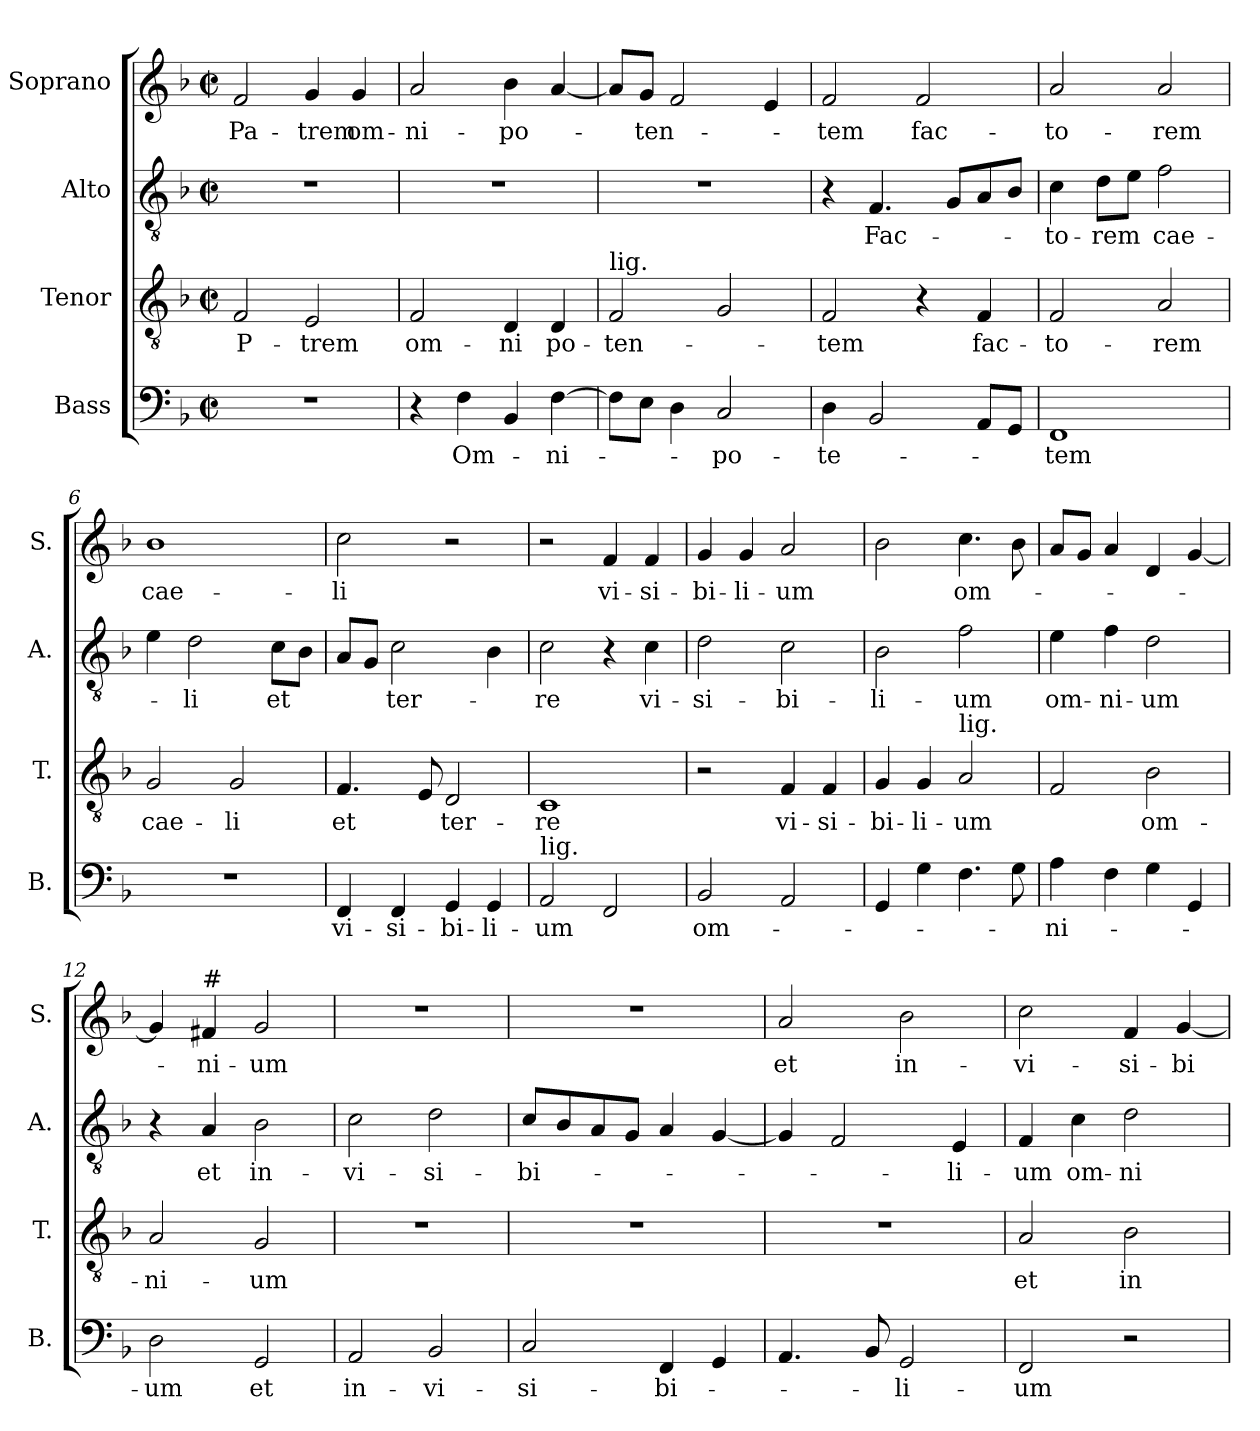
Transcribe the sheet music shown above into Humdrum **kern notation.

**kern	**text	**kern	**text	**kern	**text	**kern	**text
*part4	*part4	*part3	*part3	*part2	*part2	*part1	*part1
*staff4	*staff4	*staff3	*staff3	*staff2	*staff2	*staff1	*staff1
*I"Bass	*	*I"Tenor	*	*I"Alto	*	*I"Soprano	*
*I'B.	*	*I'T.	*	*I'A.	*	*I'S.	*
*clefF4	*	*clefGv2	*	*clefGv2	*	*clefG2	*
*k[b-]	*	*k[b-]	*	*k[b-]	*	*k[b-]	*
*M2/2	*	*M2/2	*	*M2/2	*	*M2/2	*
*met(c|)	*	*met(c|)	*	*met(c|)	*	*met(c|)	*
=1	=1	=1	=1	=1	=1	=1	=1
!	!	!	!LO:LY:b	!	!	!	!LO:LY:b
1r	.	2F/	P-	1r	.	2f/	Pa-
!	!	!	!LO:LY:b	!	!	!	!LO:LY:b
.	.	2E/	-trem	.	.	4g/	-trem
!	!	!	!	!	!	!	!LO:LY:b
.	.	.	.	.	.	4g/	om-
=2	=2	=2	=2	=2	=2	=2	=2
!	!	!	!LO:LY:b	!	!	!	!LO:LY:b
4r	.	2F/	om-	1r	.	2a/	-ni-
!	!LO:LY:b	!	!	!	!	!	!
4F\	Om-	.	.	.	.	.	.
!	!	!	!LO:LY:b	!	!	!	!LO:LY:b
4BB-/	.	4D/	-ni	.	.	4b-\	-po-
!	!LO:LY:b	!	!LO:LY:b	!	!	!	!
[4F\	-ni-	4D/	po-	.	.	[4a/	.
=3	=3	=3	=3	=3	=3	=3	=3
!	!	!LO:TX:a:t=lig.	!	!	!	!	!
!	!	!	!LO:LY:b	!	!	!	!
8F\L]	.	2F/	-ten-	1r	.	8a/L]	.
!	!	!	!	!	!	!	!LO:LY:b
8E\J	.	.	.	.	.	8g/J	-ten-
4D\	.	.	.	.	.	2f/	.
!	!LO:LY:b	!	!	!	!	!	!
2C/	-po-	2G/	.	.	.	.	.
.	.	.	.	.	.	4e/	.
=4	=4	=4	=4	=4	=4	=4	=4
!	!LO:LY:b	!	!LO:LY:b	!	!	!	!LO:LY:b
4D\	-te-	2F/	-tem	4r	.	2f/	-tem
!	!	!	!	!	!LO:LY:b	!	!
2BB-/	.	.	.	4.F/	Fac-	.	.
!	!	!	!	!	!	!	!LO:LY:b
.	.	4r	.	.	.	2f/	fac-
.	.	.	.	8G/L	.	.	.
!	!	!	!LO:LY:b	!	!	!	!
8AA/L	.	4F/	fac-	8A/	.	.	.
8GG/J	.	.	.	8B-/J	.	.	.
=5	=5	=5	=5	=5	=5	=5	=5
!	!LO:LY:b	!	!LO:LY:b	!	!LO:LY:b	!	!LO:LY:b
1FF	-tem	2F/	-to-	4c\	-to-	2a/	-to-
!	!	!	!	!	!LO:LY:b	!	!
.	.	.	.	8d\L	-rem	.	.
.	.	.	.	8e\J	.	.	.
!	!	!	!LO:LY:b	!	!LO:LY:b	!	!LO:LY:b
.	.	2A/	-rem	2f\	cae-	2a/	-rem
=6	=6	=6	=6	=6	=6	=6	=6
!	!	!	!LO:LY:b	!	!	!	!LO:LY:b
1r	.	2G/	cae-	4e\	.	1b-	cae-
!	!	!	!	!	!LO:LY:b	!	!
.	.	.	.	2d\	-li	.	.
!	!	!	!LO:LY:b	!	!	!	!
.	.	2G/	-li	.	.	.	.
!	!	!	!	!	!LO:LY:b	!	!
.	.	.	.	8c\L	-et	.	.
.	.	.	.	8B-\J	.	.	.
=7	=7	=7	=7	=7	=7	=7	=7
!	!LO:LY:b	!	!LO:LY:b	!	!	!	!LO:LY:b
4FF/	vi-	4.F/	-et	8A/L	.	2cc\	-li
.	.	.	.	8G/J	.	.	.
!	!LO:LY:b	!	!	!	!LO:LY:b	!	!
4FF/	-si-	.	.	2c\	ter-	.	.
.	.	8E/	.	.	.	.	.
!	!LO:LY:b	!	!LO:LY:b	!	!	!	!
4GG/	-bi-	2D/	ter-	.	.	2r	.
!	!LO:LY:b	!	!	!	!	!	!
4GG/	-li-	.	.	4B-\	.	.	.
=8	=8	=8	=8	=8	=8	=8	=8
!LO:TX:a:t=lig.	!	!	!	!	!	!	!
!	!LO:LY:b	!	!LO:LY:b	!	!LO:LY:b	!	!
2AA/	-um	1C	-re	2c\	-re	2r	.
!	!	!	!	!	!	!	!LO:LY:b
2FF/	.	.	.	4r	.	4f/	vi-
!	!	!	!	!	!LO:LY:b	!	!LO:LY:b
.	.	.	.	4c\	vi-	4f/	-si-
=9	=9	=9	=9	=9	=9	=9	=9
!	!LO:LY:b	!	!	!	!LO:LY:b	!	!LO:LY:b
2BB-/	om-	2r	.	2d\	-si-	4g/	-bi-
!	!	!	!	!	!	!	!LO:LY:b
.	.	.	.	.	.	4g/	-li-
!	!	!	!LO:LY:b	!	!LO:LY:b	!	!LO:LY:b
2AA/	.	4F/	vi-	2c\	-bi-	2a/	-um
!	!	!	!LO:LY:b	!	!	!	!
.	.	4F/	-si-	.	.	.	.
=10	=10	=10	=10	=10	=10	=10	=10
!	!	!	!LO:LY:b	!	!LO:LY:b	!	!
4GG/	.	4G/	-bi-	2B-\	-li-	2b-\	.
!	!	!	!LO:LY:b	!	!	!	!
4G\	.	4G/	-li-	.	.	.	.
!	!	!LO:TX:a:t=lig.	!	!	!	!	!
!	!	!	!LO:LY:b	!	!LO:LY:b	!	!LO:LY:b
4.F\	.	2A/	-um	2f\	-um	4.cc\	om-
8G\	.	.	.	.	.	8b-\	.
=11	=11	=11	=11	=11	=11	=11	=11
!	!LO:LY:b	!	!	!	!LO:LY:b	!	!
4A\	ni-	2F/	.	4e\	om-	8a/L	.
.	.	.	.	.	.	8g/J	.
!	!	!	!	!	!LO:LY:b	!	!
4F\	.	.	.	4f\	-ni-	4a/	.
!	!	!	!LO:LY:b	!	!LO:LY:b	!	!
4G\	.	2B-\	om-	2d\	-um	4d/	.
4GG/	.	.	.	.	.	[4g/	.
=12	=12	=12	=12	=12	=12	=12	=12
!	!LO:LY:b	!	!LO:LY:b	!	!	!	!
2D\	-um	2A/	-ni-	4r	.	4g/]	.
!	!	!	!	!	!	!LO:TX:a:t=#	!
!	!	!	!	!	!LO:LY:b	!	!LO:LY:b
.	.	.	.	4A/	et	4f#X/	-ni-
!	!LO:LY:b	!	!LO:LY:b	!	!LO:LY:b	!	!LO:LY:b
2GG/	et	2G/	-um	2B-\	in-	2g/	-um
=13	=13	=13	=13	=13	=13	=13	=13
!	!LO:LY:b	!	!	!	!LO:LY:b	!	!
2AA/	in-	1r	.	2c\	-vi-	1r	.
!	!LO:LY:b	!	!	!	!LO:LY:b	!	!
2BB-/	-vi-	.	.	2d\	-si-	.	.
=14	=14	=14	=14	=14	=14	=14	=14
!	!LO:LY:b	!	!	!	!LO:LY:b	!	!
2C/	-si-	1r	.	8c/L	-bi-	1r	.
.	.	.	.	8B-/	.	.	.
.	.	.	.	8A/	.	.	.
.	.	.	.	8G/J	.	.	.
!	!LO:LY:b	!	!	!	!	!	!
4FF/	-bi-	.	.	4A/	.	.	.
4GG/	.	.	.	[4G/	.	.	.
=15	=15	=15	=15	=15	=15	=15	=15
!	!	!	!	!	!	!	!LO:LY:b
4.AA/	.	1r	.	4G/]	.	2a/	et
.	.	.	.	2F/	.	.	.
8BB-/	.	.	.	.	.	.	.
!	!LO:LY:b	!	!	!	!	!	!LO:LY:b
2GG/	-li-	.	.	.	.	2b-\	in-
!	!	!	!	!	!LO:LY:b	!	!
.	.	.	.	4E/	-li-	.	.
=16	=16	=16	=16	=16	=16	=16	=16
!	!LO:LY:b	!	!LO:LY:b	!	!LO:LY:b	!	!LO:LY:b
2FF/	-um	2A/	et	4F/	-um	2cc\	-vi-
!	!	!	!	!	!LO:LY:b	!	!
.	.	.	.	4c\	om-	.	.
!	!	!	!LO:LY:b	!	!LO:LY:b	!	!LO:LY:b
2r	.	2B-\	in-	2d\	-ni-	4f/	-si-
!	!	!	!	!	!	!	!LO:LY:b
.	.	.	.	.	.	[4g/	-bi-
=	=	=	=	=	=	=	=
*-	*-	*-	*-	*-	*-	*-	*-
